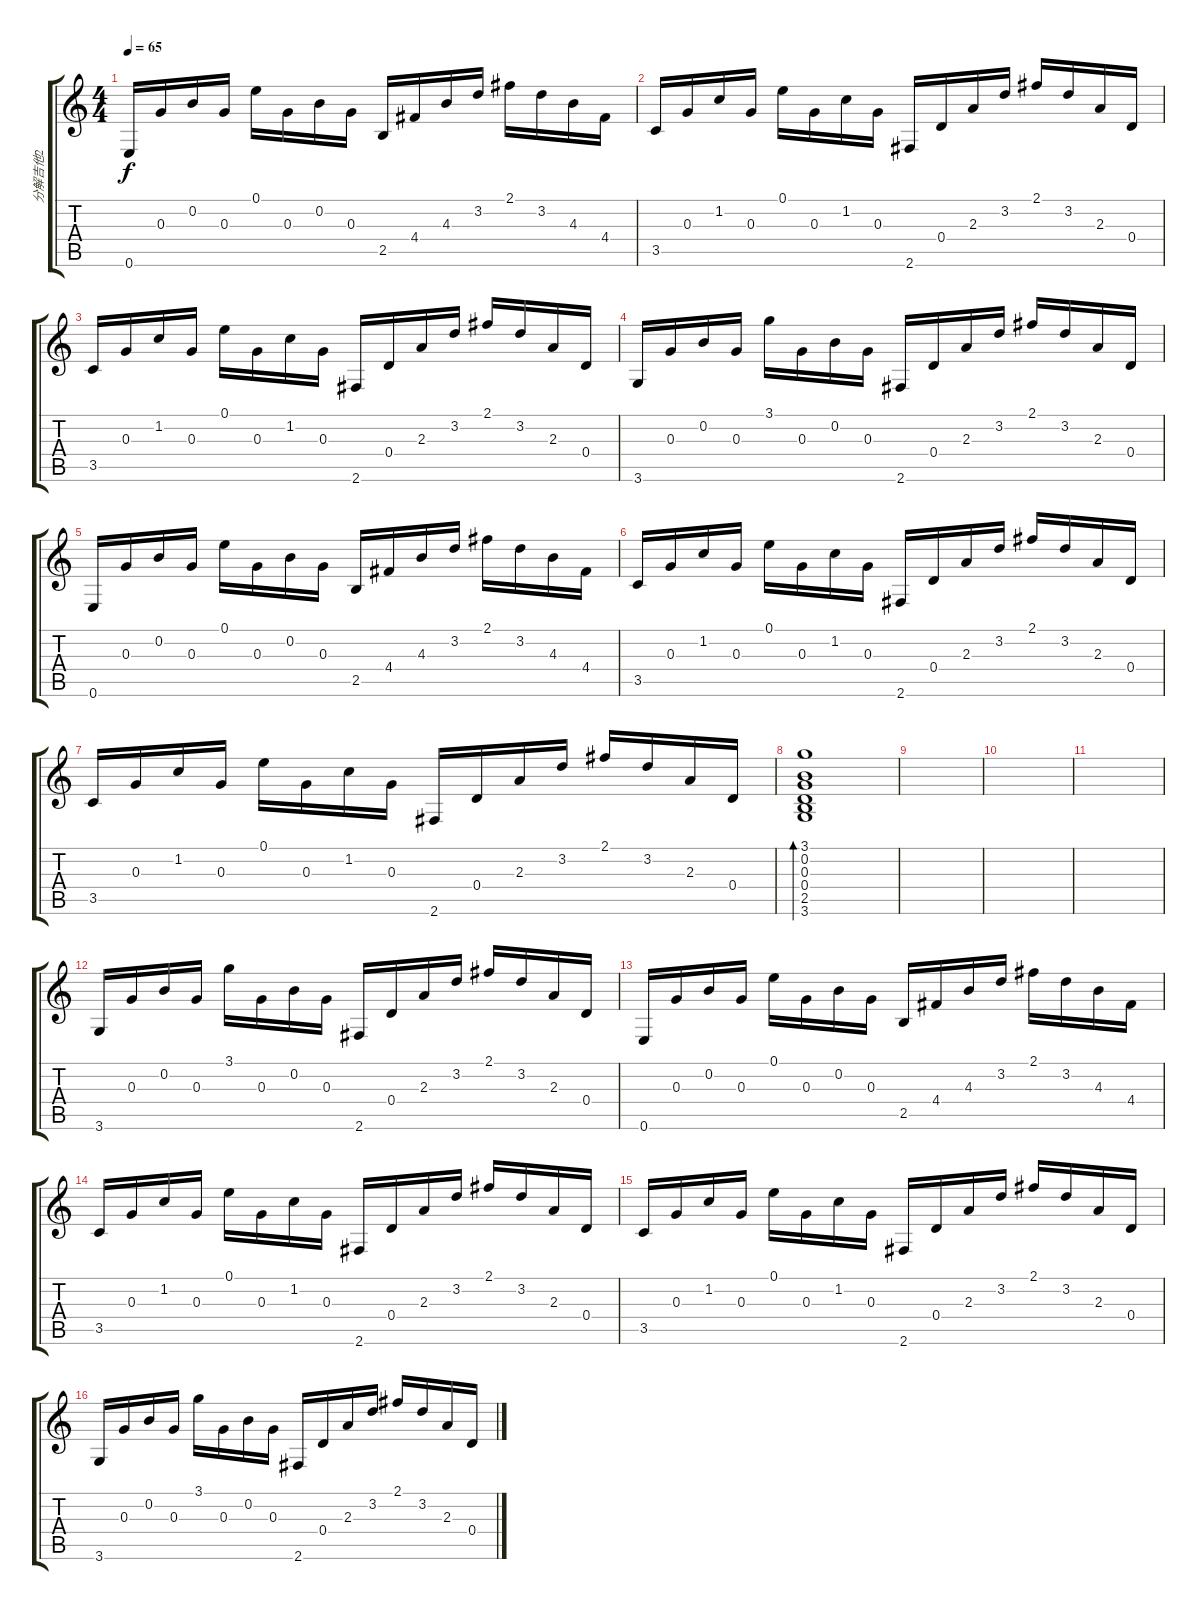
\track ("分解吉他2" "分解吉他2") {instrument acousticguitarsteel}
\staff {score tabs}
\tuning (E4 B3 G3 D3 A2 E2) {hide}
\ts (4 4)
\tempo 65
\clef g2
\ks c
0.6.16{dy f} 0.3.16 0.2.16 0.3.16 0.1.16 0.3.16 0.2.16 0.3.16 2.5.16 4.4.16 4.3.16 3.2.16 2.1.16 3.2.16 4.3.16 4.4.16 |
3.5.16 0.3.16 1.2.16 0.3.16 0.1.16 0.3.16 1.2.16 0.3.16 2.6.16 0.4.16 2.3.16 3.2.16 2.1.16 3.2.16 2.3.16 0.4.16 |
3.5.16 0.3.16 1.2.16 0.3.16 0.1.16 0.3.16 1.2.16 0.3.16 2.6.16 0.4.16 2.3.16 3.2.16 2.1.16 3.2.16 2.3.16 0.4.16 |
3.6.16 0.3.16 0.2.16 0.3.16 3.1.16 0.3.16 0.2.16 0.3.16 2.6.16 0.4.16 2.3.16 3.2.16 2.1.16 3.2.16 2.3.16 0.4.16 |
0.6.16 0.3.16 0.2.16 0.3.16 0.1.16 0.3.16 0.2.16 0.3.16 2.5.16 4.4.16 4.3.16 3.2.16 2.1.16 3.2.16 4.3.16 4.4.16 |
3.5.16 0.3.16 1.2.16 0.3.16 0.1.16 0.3.16 1.2.16 0.3.16 2.6.16 0.4.16 2.3.16 3.2.16 2.1.16 3.2.16 2.3.16 0.4.16 |
3.5.16 0.3.16 1.2.16 0.3.16 0.1.16 0.3.16 1.2.16 0.3.16 2.6.16 0.4.16 2.3.16 3.2.16 2.1.16 3.2.16 2.3.16 0.4.16 |
(3.1 0.2 0.3 0.4 2.5 3.6).1{bd 30} |
|
|
|
3.6.16 0.3.16 0.2.16 0.3.16 3.1.16 0.3.16 0.2.16 0.3.16 2.6.16 0.4.16 2.3.16 3.2.16 2.1.16 3.2.16 2.3.16 0.4.16 |
0.6.16 0.3.16 0.2.16 0.3.16 0.1.16 0.3.16 0.2.16 0.3.16 2.5.16 4.4.16 4.3.16 3.2.16 2.1.16 3.2.16 4.3.16 4.4.16 |
3.5.16 0.3.16 1.2.16 0.3.16 0.1.16 0.3.16 1.2.16 0.3.16 2.6.16 0.4.16 2.3.16 3.2.16 2.1.16 3.2.16 2.3.16 0.4.16 |
3.5.16 0.3.16 1.2.16 0.3.16 0.1.16 0.3.16 1.2.16 0.3.16 2.6.16 0.4.16 2.3.16 3.2.16 2.1.16 3.2.16 2.3.16 0.4.16 |
3.6.16 0.3.16 0.2.16 0.3.16 3.1.16 0.3.16 0.2.16 0.3.16 2.6.16 0.4.16 2.3.16 3.2.16 2.1.16 3.2.16 2.3.16 0.4.16
